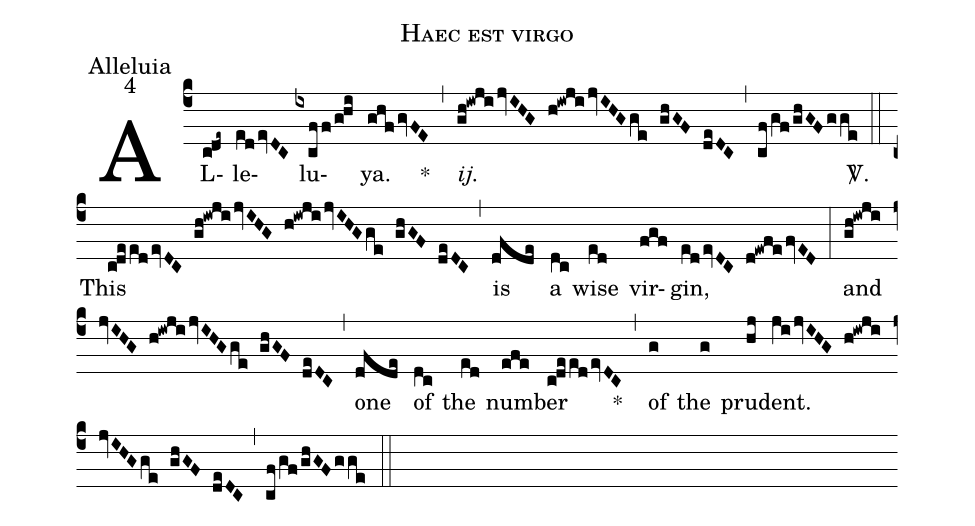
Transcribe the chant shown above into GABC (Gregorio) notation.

name:Haec est virgo;
office-part:Alleluia;
mode:4;
%%
(c4) AL(c!de~)le(ed/evDC)lu(ixcff/g!hi)ya.(ghf/gvFE) *(,) <i>ij.</i>(gh!iwji/jvIHG h!iwji/jvIHGge ghGF deDC) (,) (cf/gf/ghGF/gge) <sp>V/</sp>.(::) This(c!deed/evDC gh!iwji/jvIHG h!iwji/jvIHGge ghGF deDC) (,) is(dfde) a(dc) wise(ed) vir(fgf)gin,(ed/evDC d!ewfe/fvED) (:) and(gh!iwji/jvIHG h!iwji/jvIHGge ghGF deDC) (,) one(dfde) of(dc) the(ed) num(efe)ber(c!deed/evDC) *(,) of(g) the(g) pru(hj)dent.(ji/jvIHG h!iwji/jvIHGge ghGF deDC) (,) (cf/gf/ghGF/gge) (::)
